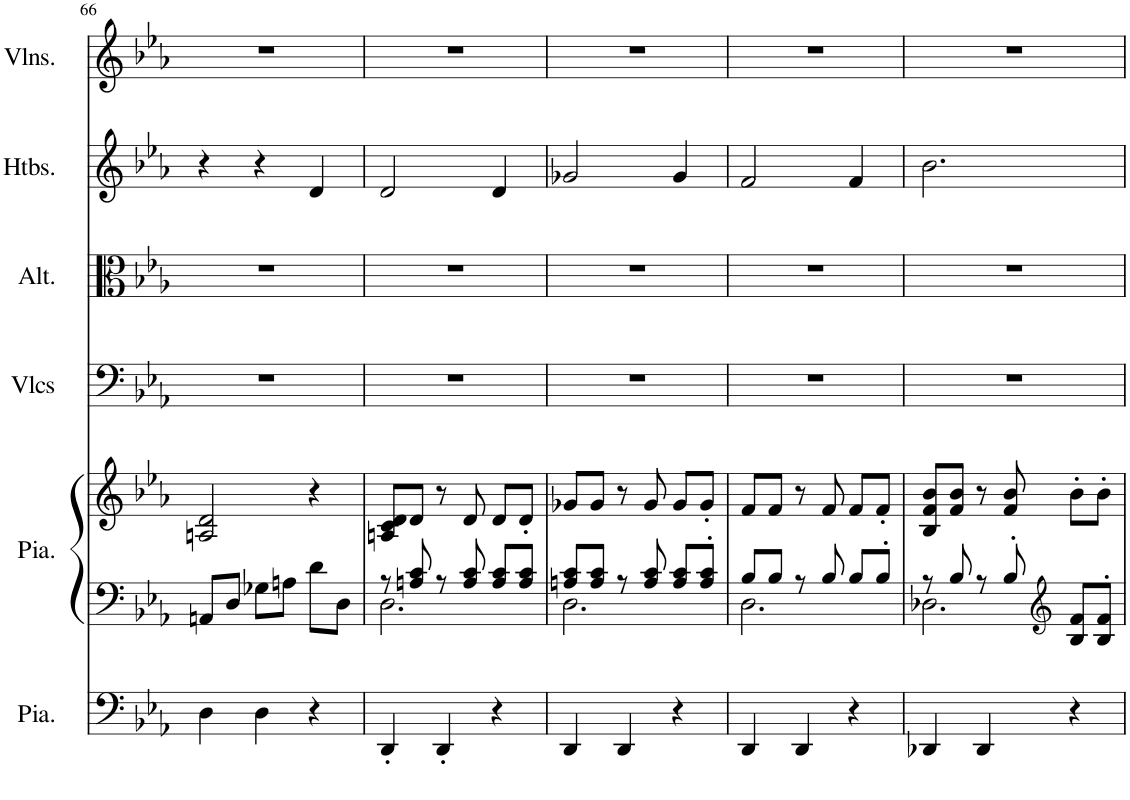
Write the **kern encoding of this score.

**kern	**kern	**kern	**kern	**kern	**kern	**kern
*part6	*part5	*part5	*part4	*part3	*part2	*part1
*staff7	*staff6	*staff5	*staff4	*staff3	*staff2	*staff1
*I"Piano, Pedals	*I"Piano, Organ	*	*I"Violoncelles, Bass	*I"Altos, Tenor	*I"Hautbois, Alto	*I"Violons, Soprano
*I'Pia.	*I'Pia.	*	*I'Vlcs	*I'Alt.	*I'Htbs.	*I'Vlns.
!!LO:PB:g=z
*clefF4	*clefF4	*clefG2	*clefF4	*clefC3	*clefG2	*clefG2
*k[b-e-a-]	*k[b-e-a-]	*k[b-e-a-]	*k[b-e-a-]	*k[b-e-a-]	*k[b-e-a-]	*k[b-e-a-]
*M3/4	*M3/4	*M3/4	*M3/4	*M3/4	*M3/4	*M3/4
=66	=66	=66	=66	=66	=66	=66
4D\	8AAn/L	2An/ 2d/	2.r	2.r	4r	2.r
.	8D/J	.	.	.	.	.
4D\	8G-X\L	.	.	.	4r	.
.	8An\J	.	.	.	.	.
4r	8d\L	4r	.	.	4d/	.
.	8D\J	.	.	.	.	.
=67	=67	=67	=67	=67	=67	=67
*	*^	*	*	*	*	*
4DD'/	8r	2.D\	8An/ 8c/ 8d/L	2.r	2.r	2d/	2.r
.	8An/ 8c/	.	8d/J	.	.	.	.
4DD'/	8r	.	8r	.	.	.	.
.	8A/ 8c/	.	8d/	.	.	.	.
4r	8A/ 8c/L	.	8d/L	.	.	4d/	.
.	8A/ 8c/J	.	8d'/J	.	.	.	.
=68	=68	=68	=68	=68	=68	=68	=68
4DD/	8An/ 8c/L	2.D\	8g-X/L	2.r	2.r	2g-X/	2.r
.	8A/ 8c/J	.	8g-/J	.	.	.	.
4DD/	8r	.	8r	.	.	.	.
.	8A/ 8c/	.	8g-/	.	.	.	.
4r	8A/ 8c/L	.	8g-/L	.	.	4g-/	.
.	8A/' 8c/'J	.	8g-'/J	.	.	.	.
=69	=69	=69	=69	=69	=69	=69	=69
4DD/	8B-/L	2.D\	8f/L	2.r	2.r	2f/	2.r
.	8B-/J	.	8f/J	.	.	.	.
4DD/	8r	.	8r	.	.	.	.
.	8B-/	.	8f/	.	.	.	.
4r	8B-/L	.	8f/L	.	.	4f/	.
.	8B-'/J	.	8f'/J	.	.	.	.
=70	=70	=70	=70	=70	=70	=70	=70
4DD-X/	8r	2.D-X\	8B-/ 8f/ 8b-/L	2.r	2.r	2.b-\	2.r
.	8B-/	.	8f/ 8b-/J	.	.	.	.
4DD-/	8r	.	8r	.	.	.	.
.	8B-'/	.	8f/ 8b-/	.	.	.	.
*	*clefG2	*	*	*	*	*	*
4r	8B-/ 8f/L	.	8b-'\L	.	.	.	.
.	8B-/' 8f/'J	.	8b-'\J	.	.	.	.
*	*v	*v	*	*	*	*	*
=	=	=	=	=	=	=
*-	*-	*-	*-	*-	*-	*-
